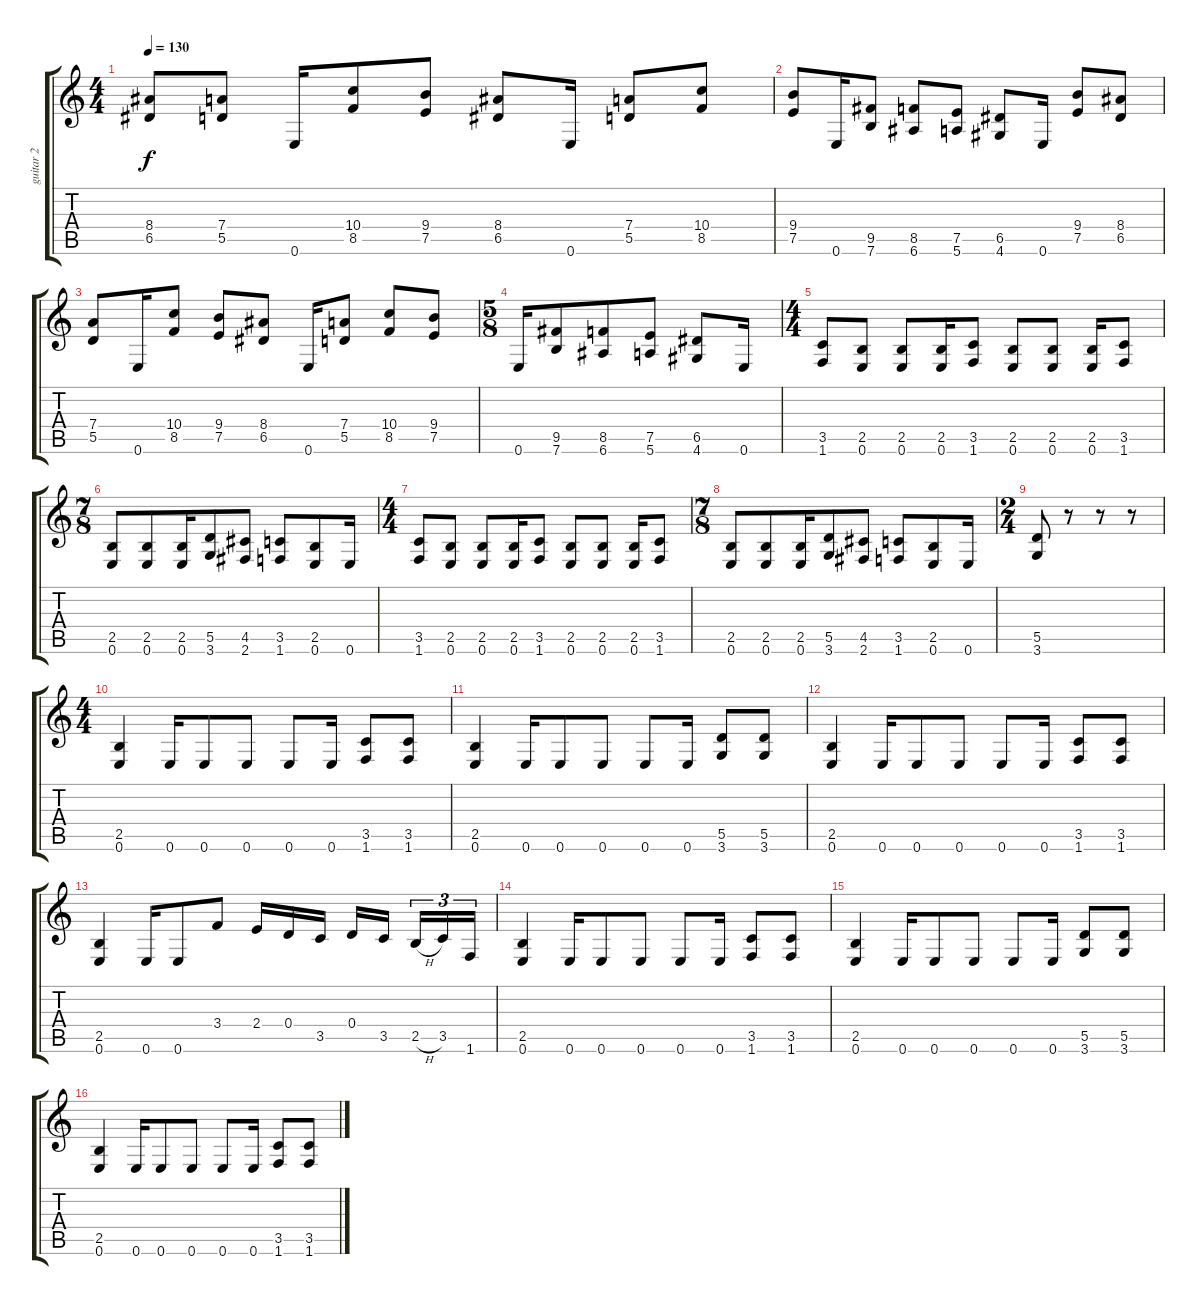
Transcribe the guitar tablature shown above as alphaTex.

\track ("guitar 2" "guitar 2") {instrument distortionguitar}
\staff {score tabs}
\tuning (E4 B3 G3 D3 A2 E2) {hide}
\ts (4 4)
\tempo 130
\clef g2
\ks c
(8.4 6.5).8{dy f} (7.4 5.5).8 0.6.16 (10.4 8.5).8 (9.4 7.5).8 (8.4 6.5).8 0.6.16 (7.4 5.5).8 (10.4 8.5).8 |
(9.4 7.5).8 0.6.16 (9.5 7.6).8 (8.5 6.6).8 (7.5 5.6).8 (6.5 4.6).8 0.6.16 (9.4 7.5).8 (8.4 6.5).8 |
(7.4 5.5).8 0.6.16 (10.4 8.5).8 (9.4 7.5).8 (8.4 6.5).8 0.6.16 (7.4 5.5).8 (10.4 8.5).8 (9.4 7.5).8 |
\ts (5 8)
0.6.16 (9.5 7.6).8 (8.5 6.6).8 (7.5 5.6).8 (6.5 4.6).8 0.6.16 |
\ts (4 4)
(3.5 1.6).8 (2.5 0.6).8 (2.5 0.6).8 (2.5 0.6).16 (3.5 1.6).8 (2.5 0.6).8 (2.5 0.6).8 (2.5 0.6).16 (3.5 1.6).8 |
\ts (7 8)
(2.5 0.6).8 (2.5 0.6).8 (2.5 0.6).16 (5.5 3.6).8 (4.5 2.6).8 (3.5 1.6).8 (2.5 0.6).8 0.6.16 |
\ts (4 4)
(3.5 1.6).8 (2.5 0.6).8 (2.5 0.6).8 (2.5 0.6).16 (3.5 1.6).8 (2.5 0.6).8 (2.5 0.6).8 (2.5 0.6).16 (3.5 1.6).8 |
\ts (7 8)
(2.5 0.6).8 (2.5 0.6).8 (2.5 0.6).16 (5.5 3.6).8 (4.5 2.6).8 (3.5 1.6).8 (2.5 0.6).8 0.6.16 |
\ts (2 4)
(5.5 3.6).8 r.8 r.8 r.8 |
\ts (4 4)
(2.5 0.6).4 0.6.16 0.6.8 0.6.8 0.6.8 0.6.16 (3.5 1.6).8 (3.5 1.6).8 |
(2.5 0.6).4 0.6.16 0.6.8 0.6.8 0.6.8 0.6.16 (5.5 3.6).8 (5.5 3.6).8 |
(2.5 0.6).4 0.6.16 0.6.8 0.6.8 0.6.8 0.6.16 (3.5 1.6).8 (3.5 1.6).8 |
(2.5 0.6).4 0.6.16 0.6.8 3.4.8 2.4.16 0.4.16 3.5.16 0.4.16 3.5.16{beam splitsecondary} 2.5{h}.16{tu (3 2)} 3.5.16{tu (3 2)} 1.6.16{tu (3 2)} |
(2.5 0.6).4 0.6.16 0.6.8 0.6.8 0.6.8 0.6.16 (3.5 1.6).8 (3.5 1.6).8 |
(2.5 0.6).4 0.6.16 0.6.8 0.6.8 0.6.8 0.6.16 (5.5 3.6).8 (5.5 3.6).8 |
(2.5 0.6).4 0.6.16 0.6.8 0.6.8 0.6.8 0.6.16 (3.5 1.6).8 (3.5 1.6).8
